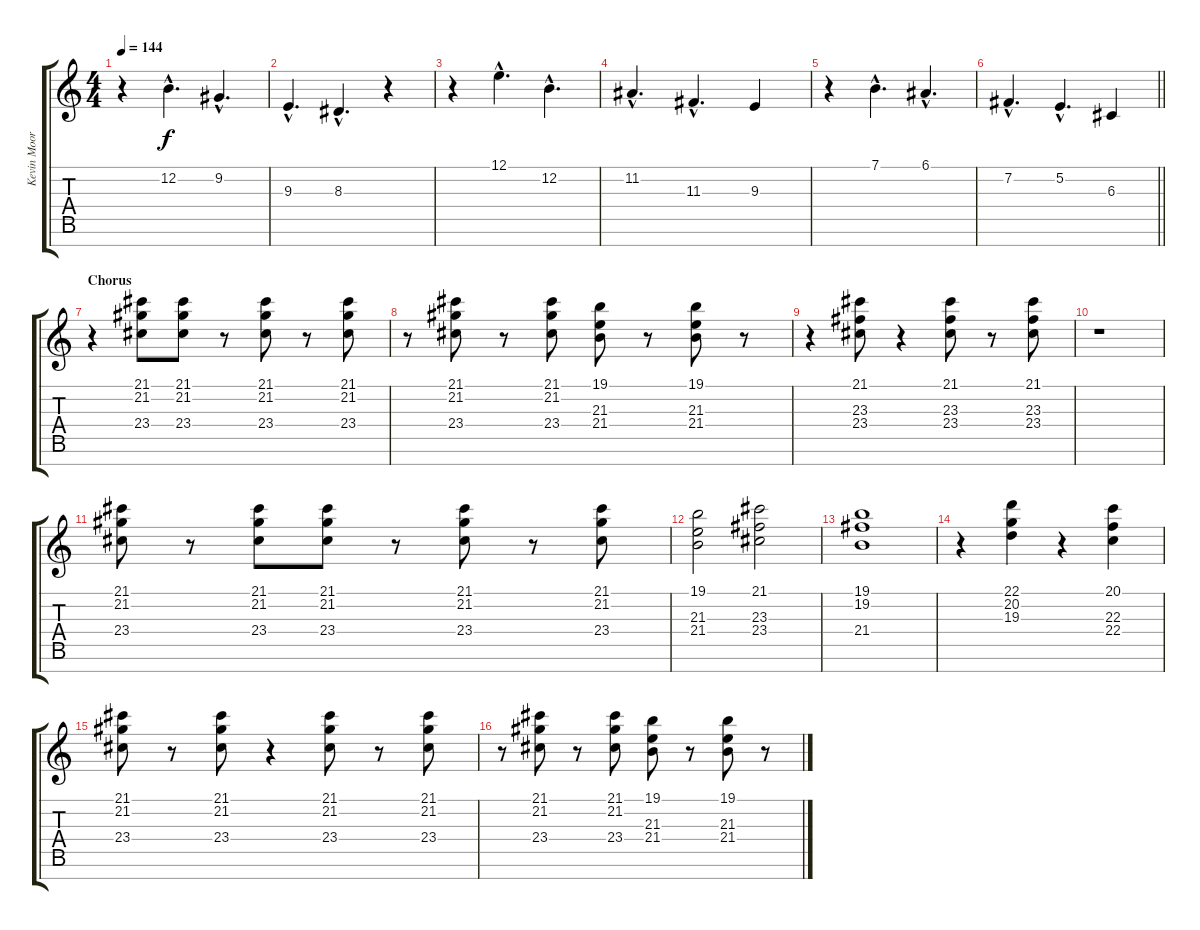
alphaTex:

\track ("Kevin Moore - keyboards" "Kevin Moor") {instrument stringensemble1}
\staff {score tabs}
\tuning (E4 B3 G3 D3 A2 E2 B1) {hide}
\ts (4 4)
\tempo 144
\clef g2
\ks c
r.4{dy f} 12.2{hac}.4{d} 9.2{hac}.4{d} |
9.3{hac}.4{d} 8.3{hac}.4{d} r.4 |
r.4 12.1{hac}.4{d} 12.2{hac}.4{d} |
11.2{hac}.4{d} 11.3{hac}.4{d} 9.3.4 |
r.4 7.1{hac}.4{d} 6.1{hac}.4{d} |
\barLineRight lightlight
7.2{hac}.4{d} 5.2{hac}.4{d} 6.3.4 |
\section ("" "Chorus")
r.4{instrument pad3polysynth} (21.1 21.2 23.4).8 (21.1 21.2 23.4).8 r.8 (21.1 21.2 23.4).8 r.8 (21.1 21.2 23.4).8 |
r.8 (21.1 21.2 23.4).8 r.8 (21.1 21.2 23.4).8 (19.1 21.3 21.4).8 r.8 (19.1 21.3 21.4).8 r.8 |
r.4 (21.1 23.3 23.4).8 r.4 (21.1 23.3 23.4).8 r.8 (21.1 23.3 23.4).8 |
r.1 |
(21.1 21.2 23.4).8 r.8 (21.1 21.2 23.4).8 (21.1 21.2 23.4).8 r.8 (21.1 21.2 23.4).8 r.8 (21.1 21.2 23.4).8 |
(19.1 21.3 21.4).2 (21.1 23.3 23.4).2 |
(19.1 19.2 21.4).1 |
r.4 (22.1 20.2 19.3).4 r.4 (20.1 22.3 22.4).4 |
(21.1 21.2 23.4).8 r.8 (21.1 21.2 23.4).8 r.4 (21.1 21.2 23.4).8 r.8 (21.1 21.2 23.4).8 |
r.8 (21.1 21.2 23.4).8 r.8 (21.1 21.2 23.4).8 (19.1 21.3 21.4).8 r.8 (19.1 21.3 21.4).8 r.8
